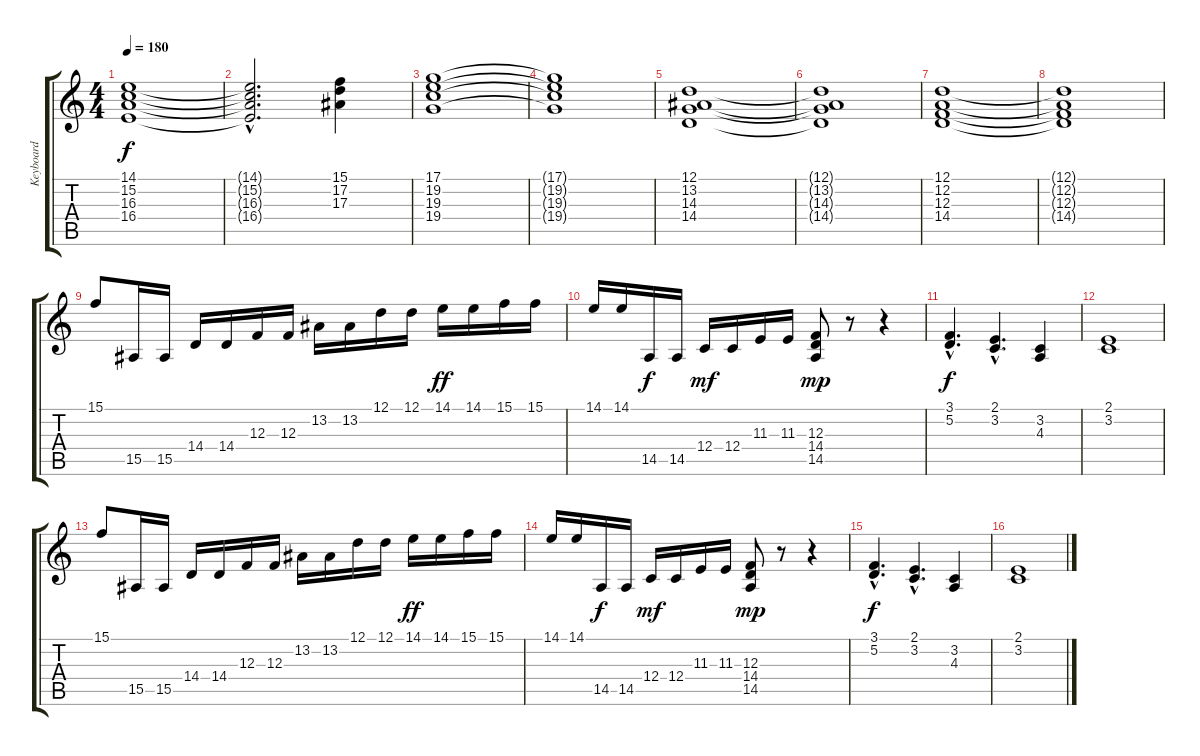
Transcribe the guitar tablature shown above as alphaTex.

\track ("Keyboard" "Keyboard") {instrument stringensemble1}
\staff {score tabs}
\tuning (D4 A3 F3 C3 G2 D2) {hide}
\ts (4 4)
\tempo 180
\clef g2
\ks c
(14.1 15.2 16.3 16.4).1{dy f} |
(14.1{hac t} 15.2{hac t} 16.3{hac t} 16.4{hac t}).2{d} (15.1 17.2 17.3).4 |
(17.1 19.2 19.3 19.4).1 |
(17.1{t} 19.2{t} 19.3{t} 19.4{t}).1 |
(12.1 13.2 14.3 14.4).1 |
(12.1{t} 13.2{t} 14.3{t} 14.4{t}).1 |
(12.1 12.2 12.3 14.4).1 |
(12.1{t} 12.2{t} 12.3{t} 14.4{t}).1 |
15.1.8{volume 16} 15.5.16 15.5.16 14.4.16 14.4.16 12.3.16 12.3.16 13.2.16 13.2.16 12.1.16 12.1.16 14.1.16{dy ff} 14.1.16 15.1.16 15.1.16 |
14.1.16 14.1.16 14.5.16{dy f} 14.5.16 12.4.16{dy mf} 12.4.16 11.3.16 11.3.16 (12.3 14.4 14.5).8{dy mp} r.8 r.4 |
(3.1{hac} 5.2{hac}).4{d dy f volume 11} (2.1{hac} 3.2{hac}).4{d} (3.2 4.3).4 |
(2.1 3.2).1 |
15.1.8{volume 16} 15.5.16 15.5.16 14.4.16 14.4.16 12.3.16 12.3.16 13.2.16 13.2.16 12.1.16 12.1.16 14.1.16{dy ff} 14.1.16 15.1.16 15.1.16 |
14.1.16 14.1.16 14.5.16{dy f} 14.5.16 12.4.16{dy mf} 12.4.16 11.3.16 11.3.16 (12.3 14.4 14.5).8{dy mp} r.8 r.4 |
(3.1{hac} 5.2{hac}).4{d dy f volume 11} (2.1{hac} 3.2{hac}).4{d} (3.2 4.3).4 |
(2.1 3.2).1
